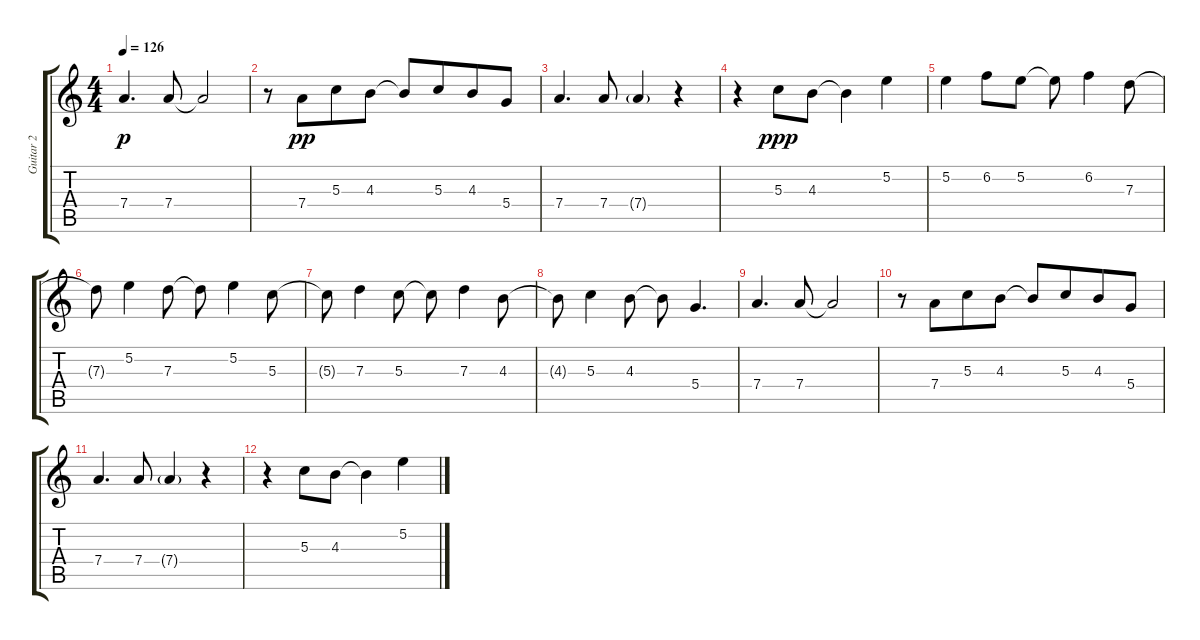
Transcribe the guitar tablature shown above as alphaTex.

\track ("Guitar 2" "Guitar 2") {instrument electricguitarmuted}
\staff {score tabs}
\tuning (E4 B3 G3 D3 A2 E2) {hide}
\ts (4 4)
\tempo 126
\clef g2
\ks c
7.4.4{d dy p} 7.4.8 7.4{t}.2 |
r.8 7.4.8{dy pp beam merge} 5.3.8{beam merge} 4.3.8 4.3{t}.8 5.3.8{beam merge} 4.3.8 5.4.8 |
7.4.4{d} 7.4.8 7.4{g}.4 r.4 |
r.4 5.3.8{dy ppp} 4.3.8 4.3{t}.4 5.2.4 |
5.2.4 6.2.8 5.2.8 5.2{t}.8 6.2.4 7.3.8 |
7.3{t}.8 5.2.4 7.3.8 7.3{t}.8 5.2.4 5.3.8 |
5.3{t}.8 7.3.4 5.3.8 5.3{t}.8 7.3.4 4.3.8 |
4.3{t}.8 5.3.4 4.3.8 4.3{t}.8 5.4.4{d} |
7.4.4{d} 7.4.8 7.4{t}.2 |
r.8 7.4.8{beam merge} 5.3.8{beam merge} 4.3.8 4.3{t}.8 5.3.8{beam merge} 4.3.8 5.4.8 |
7.4.4{d} 7.4.8 7.4{g}.4 r.4 |
r.4 5.3.8 4.3.8 4.3{t}.4 5.2.4
